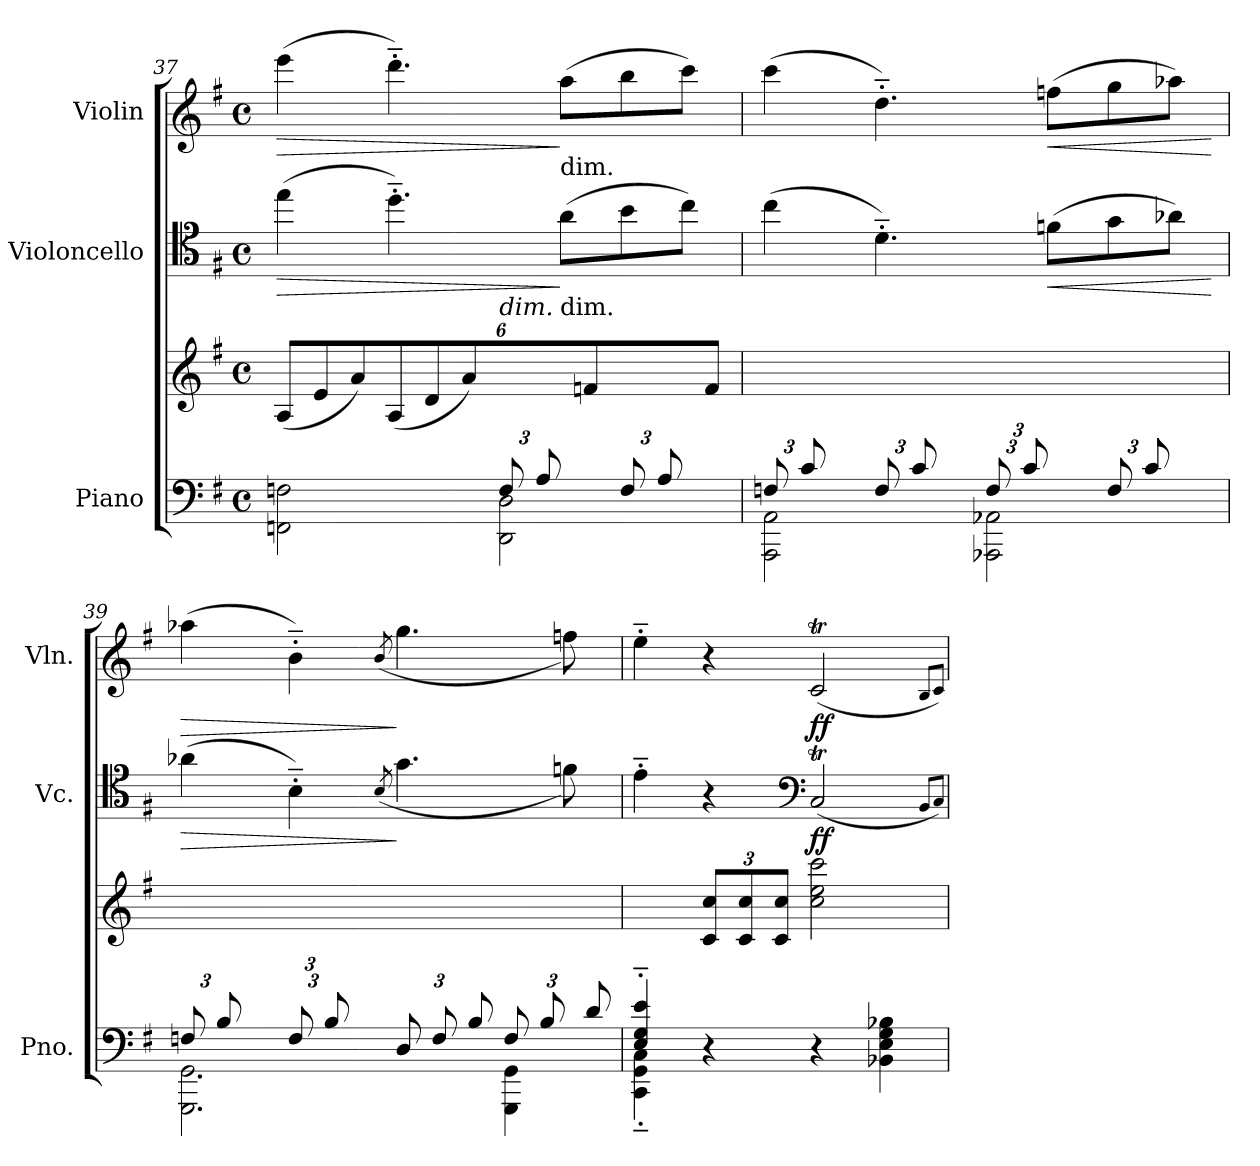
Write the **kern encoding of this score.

**kern	**kern	**dynam	**kern	**dynam	**kern	**dynam
*part3	*part3	*part3	*part2	*part2	*part1	*part1
*staff4	*staff3	*staff3/4	*staff2	*staff2	*staff1	*staff1
*I"Piano	*	*	*I"Violoncello	*	*I"Violin	*
*I'Pno.	*	*	*I'Vc.	*	*I'Vln.	*
*clefF4	*clefG2	*	*clefC4	*	*clefG2	*
*k[f#]	*k[f#]	*	*k[f#]	*	*k[f#]	*
*M4/4	*M4/4	*	*M4/4	*	*M4/4	*
*met(c)	*met(c)	*	*met(c)	*	*met(c)	*
=37	=37	=37	=37	=37	=37	=37
*^	*	*	*	*	*	*
*	*	*Xbrackettup	*	*	*	*	*
!	!	!	!	!	!LO:HP:b	!	!LO:HP:b
2ryy	2FFn\ 2Fn\	(12A/L	.	(4ee\	>	(4eee\	>
.	.	12e/	.	.	.	.	.
.	.	12a/J)	.	.	.	.	.
.	.	(12A/L	.	4.dd'~\)	.	4.ddd'~\)	.
.	.	12d/	.	.	.	.	.
.	.	12a/J)	.	.	.	.	.
*Xbrackettup	*	*	*	*	*	*	*
!	!	!LO:TX:a:i:t=dim.	!	!	!	!	!
(12F/L	2DD\ 2D\	6ryy	.	.	.	.	.
12A/	.	.	.	.	.	.	.
!	!	!	!	!	!	!LO:TX:b:t=dim.	!
!	!	!	!	!LO:TX:b:t=dim.	!	!	!
.	.	.	.	(8a\L	]	(8aa\L	]
12ryy	.	12fn\J)	.	.	.	.	.
(12F/L	.	6ryy	.	8b\	.	8bb\	.
12A/	.	.	.	.	.	.	.
.	.	.	.	8cc\J)	.	8ccc\J)	.
12ryy	.	12f\J)	.	.	.	.	.
!!LO:LB:g=z
=38	=38	=38	=38	=38	=38	=38	=38
(12Fn/L	2AAA\ 2AA\	6ryy	.	(4cc\	.	(4ccc\	.
12c/	.	.	.	.	.	.	.
12ryy	.	12fn\J)	.	.	.	.	.
(12F/L	.	6ryy	.	4.d'~\)	.	4.dd'~\)	.
12c/	.	.	.	.	.	.	.
12ryy	.	12f\J)	.	.	.	.	.
(12F/L	2AAA-X\ 2AA-X\	6ryy	.	.	.	.	.
12c/	.	.	.	.	.	.	.
!	!	!	!	!	!LO:HP:b	!	!LO:HP:b
.	.	.	.	(8fn\L	<	(8ffn\L	<
12ryy	.	12f\J)	.	.	.	.	.
(12F/L	.	6ryy	.	8g\	.	8gg\	.
12c/	.	.	.	.	.	.	.
.	.	.	.	8a-X\J)	.	8aa-X\J)	.
12ryy	.	12f\J)	.	.	.	.	.
*v	*v	*	*	*	*	*	*
.	.	.	.	[	.	[
=39	=39	=39	=39	=39	=39	=39
*^	*	*	*	*	*	*
!	!	!	!	!	!LO:HP:b	!	!LO:HP:b
(12Fn/L	2.GGG\ 2.GG\	6ryy	.	(4a-X\	>	(4aa-X\	>
12B/	.	.	.	.	.	.	.
12ryy	.	12fn\J)	.	.	.	.	.
(12F/L	.	6ryy	.	4B'~\)	.	4b'~\)	.
12B/	.	.	.	.	.	.	.
12ryy	.	12f\J)	.	.	.	.	.
.	.	.	.	(>8qB/	.	(>8qb/	.
12D/L	.	2ryy	.	4.g\	]	4.gg\	]
12F/	.	.	.	.	.	.	.
12B/J	.	.	.	.	.	.	.
12F/L	4GGG\ 4GG\	.	.	.	.	.	.
12B/	.	.	.	.	.	.	.
.	.	.	.	8fn\)	.	8ffn\)	.
12d/J	.	.	.	.	.	.	.
=40	=40	=40	=40	=40	=40	=40	=40
4E/'>~> 4G/'>~> 4e/'>~>	4CC\'<~< 4GG\'<~< 4C\'<~<	4ryy	.	4e'~\	.	4ee'~\	.
!	!	!	!LO:DY:b	!	!	!	!
!	!	!	!LO:DY:n=1:b	!	!	!	!
!	!	!	!LO:DY:n=2:b	!	!	!	!
2.ryy	4r	12c/ 12cc/L	other-dynamics ff other-dynamics	4r	.	4r	.
.	.	12c/ 12cc/	.	.	.	.	.
.	.	12c/ 12cc/J	.	.	.	.	.
*	*	*	*	*clefF4	*	*	*
!	!	!	!	!	!LO:DY:b	!	!LO:DY:b
.	4r	2cc\ 2ee\ 2ccc\	.	(2CT/	ff	(2cT/	ff
.	4BB-X\ 4E\ 4G\ 4B-X\	.	.	.	.	.	.
*v	*v	*	*	*	*	*	*
.	.	.	8qBB/L	.	8qB/L	.
.	.	.	8qC/J)	.	8qc/J)	.
=	=	=	=	=	=	=
*-	*-	*-	*-	*-	*-	*-
